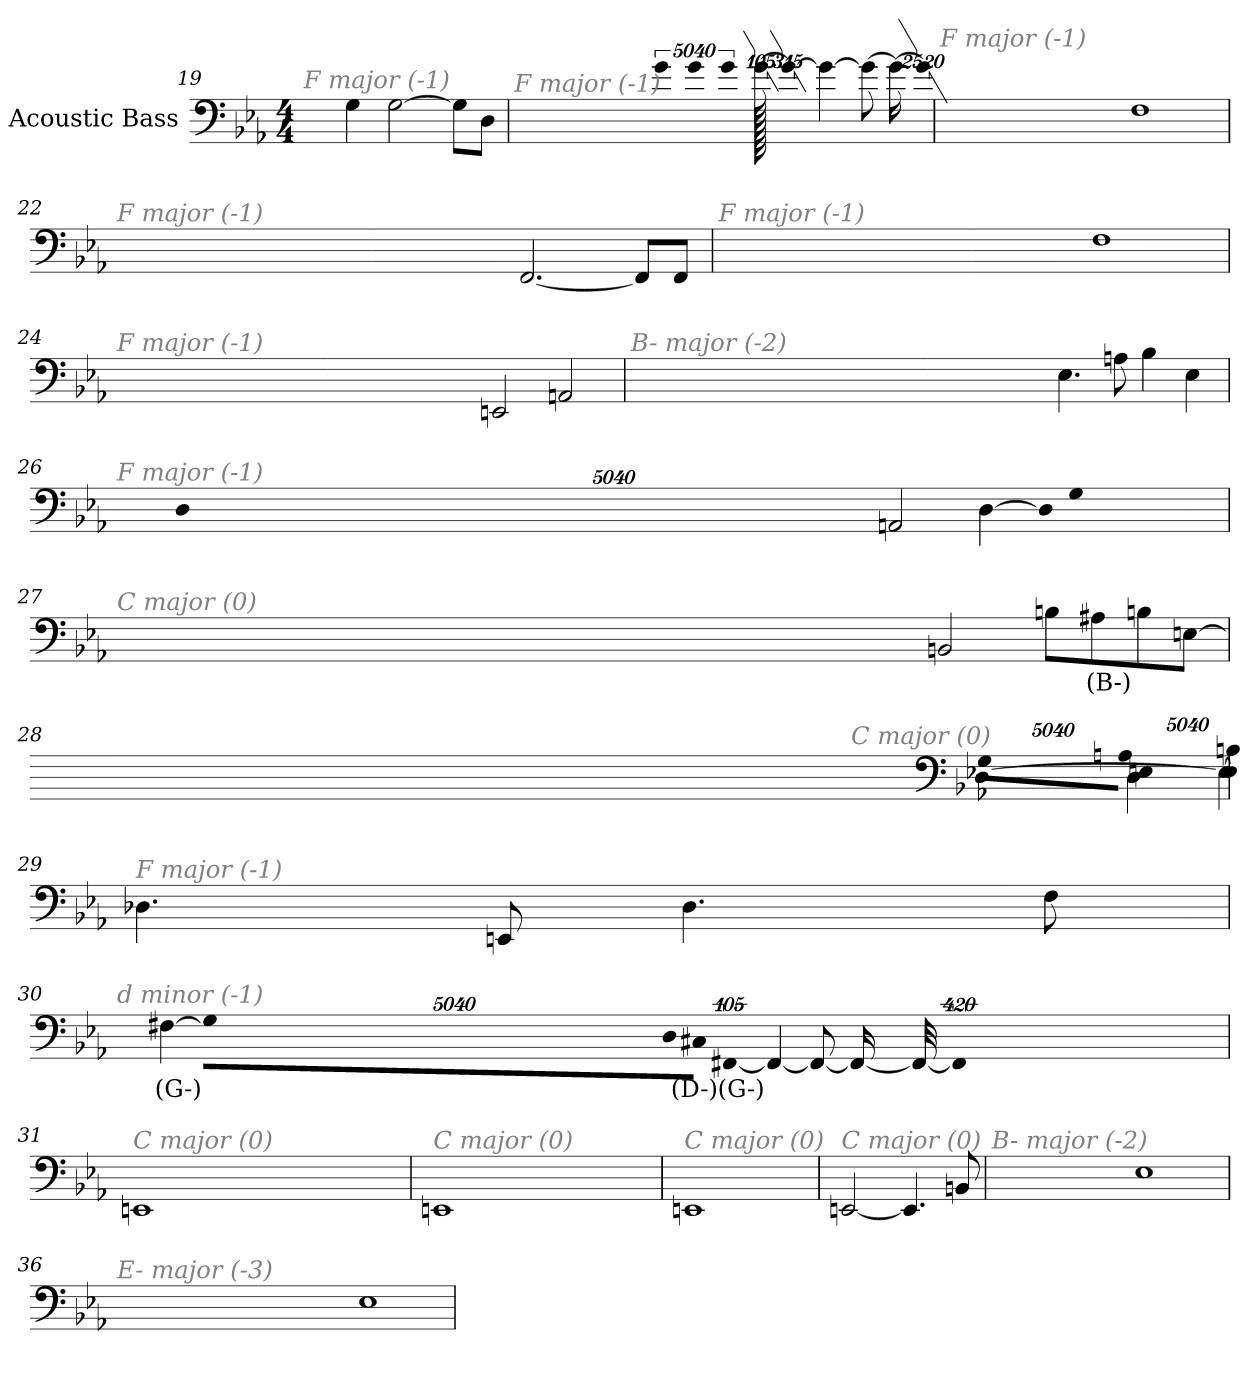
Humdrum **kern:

**kern	**text
*part1	*part1
*staff1	*staff1
*I"Acoustic Bass	*
*clefF4	*
*ITrd7c12	*
*k[b-e-a-]	*
*E-:	*
*M4/4	*
=19	=19
!LO:TX:i:color=#808080:t=F major (-1)	!
4GG	.
[2GG	.
8GGL]	.
8DDJ	.
=20	=20
!LO:TX:i:color=#808080:t=F major (-1)	!
!LO:N:vis=4	!
20160%3347G	.
!LO:N:vis=4	!
20160%3347G	.
!LO:N:vis=4	!
20160%3347G	.
[6720%13G	.
40320G_	.
4G_	.
8G_	.
16G_	.
!LO:N:vis=512%31	!
40320%2441G]	.
=21	=21
!LO:TX:i:color=#808080:t=F major (-1)	!
1FF	.
=22	=22
!LO:TX:i:color=#808080:t=F major (-1)	!
[2.FFF	.
8FFFL]	.
8FFFJ	.
=23	=23
!LO:TX:i:color=#808080:t=F major (-1)	!
1FF	.
=24	=24
!LO:TX:i:color=#808080:t=F major (-1)	!
2EEEn	.
2AAAn	.
=25	=25
!LO:TX:i:color=#808080:t=B- major (-2)	!
4.EE-	.
8AAn	.
4BB-	.
4EE-	.
=26	=26
!LO:TX:i:color=#808080:t=F major (-1)	!
2AAAn	.
[4DD	.
!LO:N:vis=8	!
40320%3347DDL]	.
!LO:N:vis=8	!
40320%3347GG	.
!LO:N:vis=8	!
40320%3347DDJ	.
=27	=27
!LO:TX:i:color=#808080:t=C major (0)	!
2BBBn	.
8BBnL	.
8AA#Xi	(B-)
8BBn	.
[8EEnJ	.
=28	=28
!LO:TX:i:color=#808080:t=C major (0)	!
4EEn_	.
!LO:N:vis=8	!
40320%3347EEL]	.
!LO:N:vis=8	!
40320%3347BBn	.
!LO:N:vis=8	!
40320%3347EEnJ	.
4DD	.
!LO:N:vis=8	!
40320%3347AAnL	.
!LO:N:vis=8	!
40320%3347GG	.
!LO:N:vis=8	!
40320%3347DDJ	.
=29	=29
!LO:TX:i:color=#808080:t=F major (-1)	!
4.DD-X	.
8EEEn	.
4.DD-	.
8FF	.
=30	=30
!LO:TX:i:color=#808080:t=d minor (-1)	!
[4FF#Xi	(G-)
!LO:N:vis=8	!
40320%3347GG-L]	.
!LO:N:vis=8	!
40320%3347DD	.
!LO:N:vis=8	!
40320%3347CC#XiJ	(D-)
!LO:N:vis=1024	!
[13440%13FFF#Xi	(G-)
4FFF#i_	.
8FFF#i_	.
16FFF#i_	.
32FFF#i_	.
!LO:N:vis=1024%31	!
13440%407FFF#i]	.
=31	=31
!LO:TX:i:color=#808080:t=C major (0)	!
1EEEn	.
=32	=32
!LO:TX:i:color=#808080:t=C major (0)	!
1EEEn	.
=33	=33
!LO:TX:i:color=#808080:t=C major (0)	!
1EEEn	.
=34	=34
!LO:TX:i:color=#808080:t=C major (0)	!
[2EEEn	.
4.EEE]	.
8BBBn	.
=35	=35
!LO:TX:i:color=#808080:t=B- major (-2)	!
1EE-	.
=36	=36
!LO:TX:i:color=#808080:t=E- major (-3)	!
1EE-	.
=	=
*-	*-
